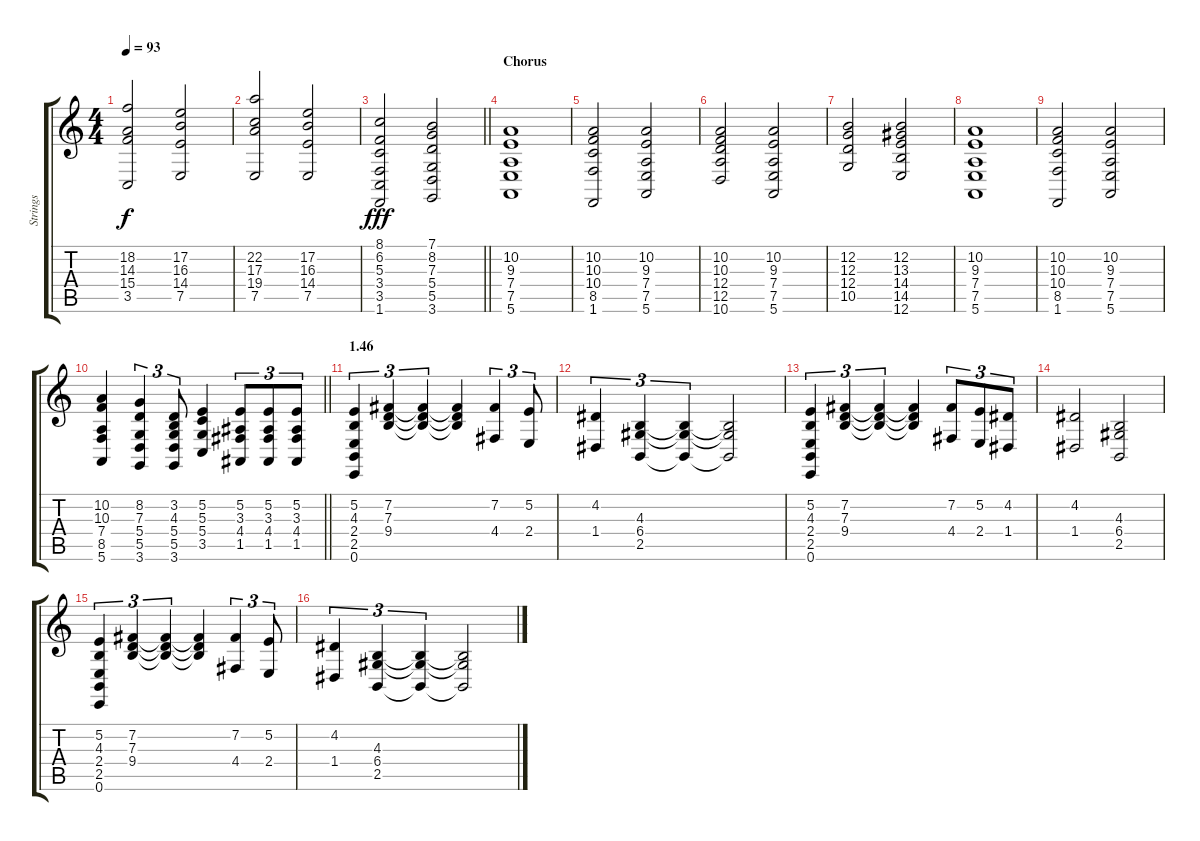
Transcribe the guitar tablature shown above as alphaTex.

\track ("Strings" "Strings") {instrument stringensemble1}
\staff {score tabs}
\tuning (E4 B3 G3 D3 A2 E2) {hide}
\ts (4 4)
\tempo 93
\clef g2
\ks aminor
(18.2 14.3 15.4 3.5).2{dy f} (17.2 16.3 14.4 7.5).2 |
(22.2 17.3 19.4 7.5).2 (17.2 16.3 14.4 7.5).2 |
\barLineRight lightlight
(8.1 6.2 5.3 3.4 3.5 1.6).2{dy fff instrument stringensemble1} (7.1 8.2 7.3 5.4 5.5 3.6).2 |
\section ("" "Chorus")
(10.2 9.3 7.4 7.5 5.6).1 |
(10.2 10.3 10.4 8.5 1.6).2 (10.2 9.3 7.4 7.5 5.6).2 |
(10.2 10.3 12.4 12.5 10.6).2 (10.2 9.3 7.4 7.5 5.6).2 |
(12.2 12.3 12.4 10.5).2 (12.2 13.3 14.4 14.5 12.6).2 |
(10.2 9.3 7.4 7.5 5.6).1 |
(10.2 10.3 10.4 8.5 1.6).2 (10.2 9.3 7.4 7.5 5.6).2 |
\barLineRight lightlight
(10.2 10.3 7.4 8.5 5.6).4 (8.2 7.3 5.4 5.5 3.6).4{tu (3 2)} (3.2 4.3 5.4 5.5 3.6).8{tu (3 2)} (5.2 5.3 5.4 3.5).4 (5.2 3.3 4.4 1.5).8{tu (3 2)} (5.2 3.3 4.4 1.5).8{tu (3 2)} (5.2 3.3 4.4 1.5).8{tu (3 2)} |
\section ("" "1.46")
(5.2 4.3 2.4 2.5 0.6).4{tu (3 2)} (7.2 7.3 9.4).4{tu (3 2)} (7.2{t} 7.3{t} 9.4{t}).4{tu (3 2)} (7.2{t} 7.3{t} 9.4{t}).4 (7.2 4.4).4{tu (3 2)} (5.2 2.4).8{tu (3 2)} |
(4.2 1.4).4{tu (3 2)} (4.3 6.4 2.5).4{tu (3 2)} (4.3{t} 6.4{t} 2.5{t}).4{tu (3 2)} (4.3{t} 6.4{t} 2.5{t}).2 |
(5.2 4.3 2.4 2.5 0.6).4{tu (3 2)} (7.2 7.3 9.4).4{tu (3 2)} (7.2{t} 7.3{t} 9.4{t}).4{tu (3 2)} (7.2{t} 7.3{t} 9.4{t}).4 (7.2 4.4).8{tu (3 2)} (5.2 2.4).8{tu (3 2)} (4.2 1.4).8{tu (3 2)} |
(4.2 1.4).2 (4.3 6.4 2.5).2 |
(5.2 4.3 2.4 2.5 0.6).4{tu (3 2)} (7.2 7.3 9.4).4{tu (3 2)} (7.2{t} 7.3{t} 9.4{t}).4{tu (3 2)} (7.2{t} 7.3{t} 9.4{t}).4 (7.2 4.4).4{tu (3 2)} (5.2 2.4).8{tu (3 2)} |
(4.2 1.4).4{tu (3 2)} (4.3 6.4 2.5).4{tu (3 2)} (4.3{t} 6.4{t} 2.5{t}).4{tu (3 2)} (4.3{t} 6.4{t} 2.5{t}).2
